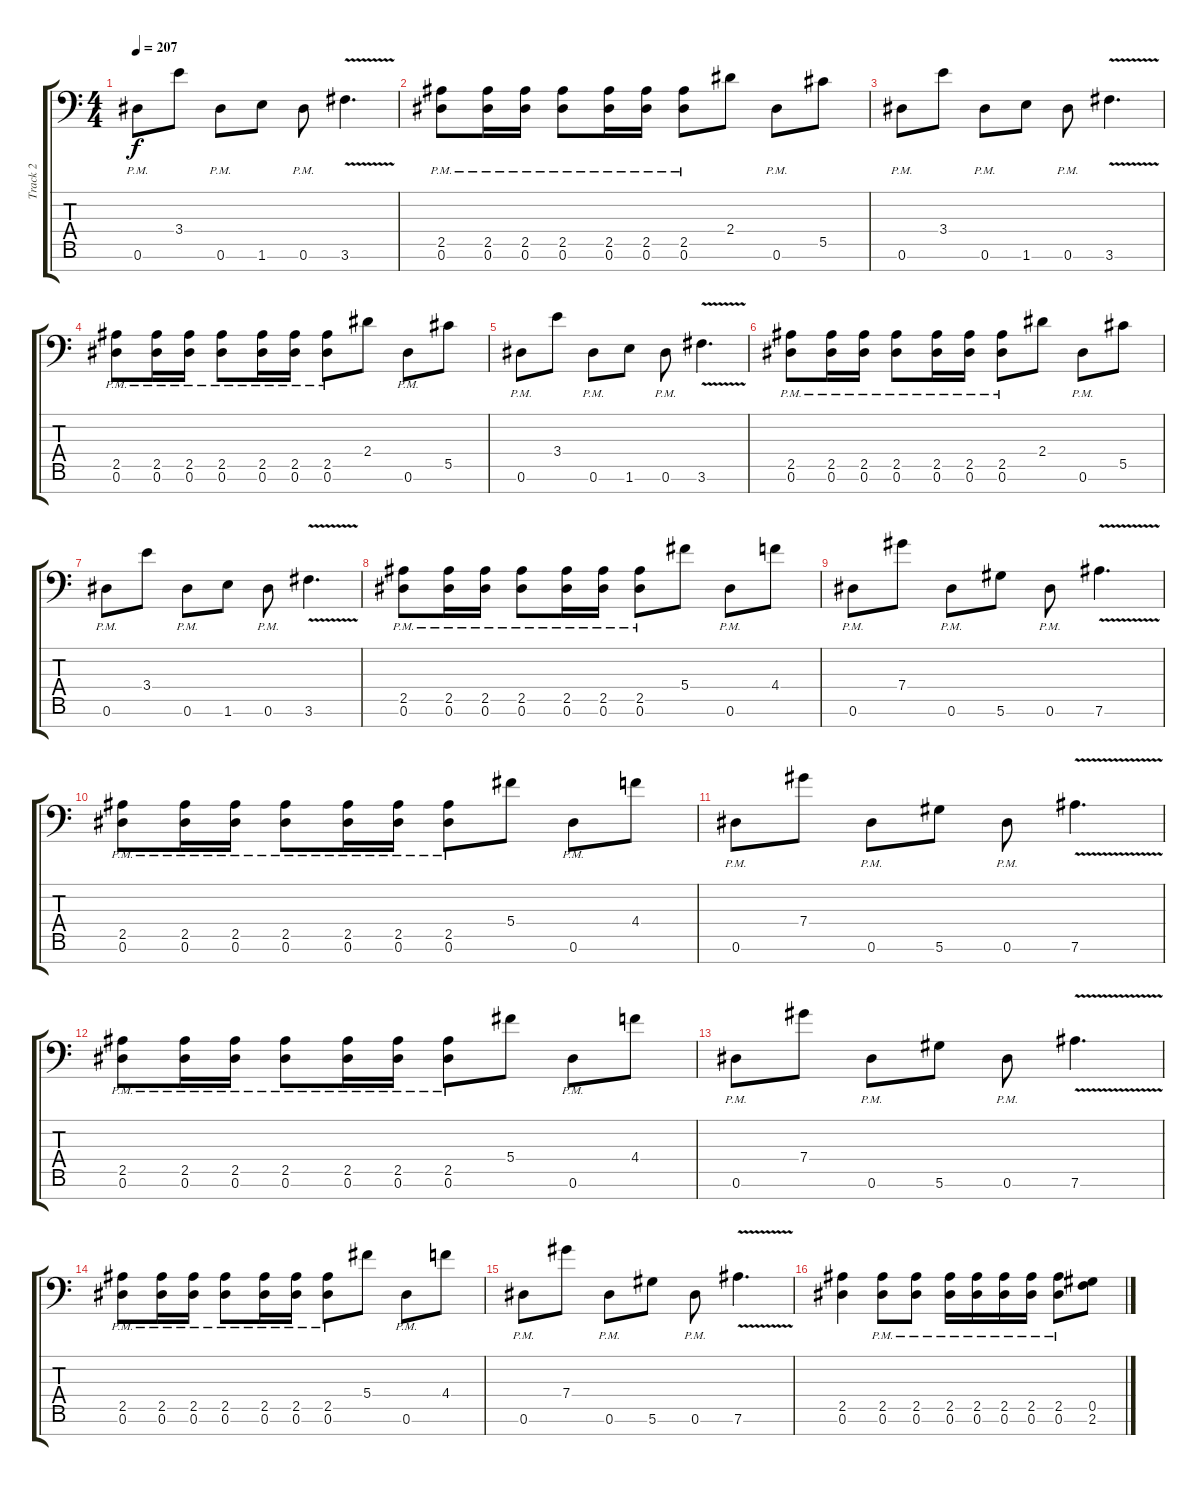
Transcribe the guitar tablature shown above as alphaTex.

\track ("Track 2" "Track 2") {instrument overdrivenguitar}
\staff {score tabs}
\tuning (Eb4 Bb3 Gb3 Db3 Ab2 Eb2 Bb1) {hide}
\ts (4 4)
\tempo 207
\clef f4
\ks c
0.6{pm}.8{dy f} 3.4.8 0.6{pm}.8 1.6.8 0.6{pm}.8 3.6{v}.4{d} |
(2.5{pm} 0.6{pm}).8 (2.5{pm} 0.6{pm}).16 (2.5{pm} 0.6{pm}).16 (2.5{pm} 0.6{pm}).8 (2.5{pm} 0.6{pm}).16 (2.5{pm} 0.6{pm}).16 (2.5{pm} 0.6{pm}).8 2.4.8 0.6{pm}.8 5.5.8 |
0.6{pm}.8 3.4.8 0.6{pm}.8 1.6.8 0.6{pm}.8 3.6{v}.4{d} |
(2.5{pm} 0.6{pm}).8 (2.5{pm} 0.6{pm}).16 (2.5{pm} 0.6{pm}).16 (2.5{pm} 0.6{pm}).8 (2.5{pm} 0.6{pm}).16 (2.5{pm} 0.6{pm}).16 (2.5{pm} 0.6{pm}).8 2.4.8 0.6{pm}.8 5.5.8 |
0.6{pm}.8 3.4.8 0.6{pm}.8 1.6.8 0.6{pm}.8 3.6{v}.4{d} |
(2.5{pm} 0.6{pm}).8 (2.5{pm} 0.6{pm}).16 (2.5{pm} 0.6{pm}).16 (2.5{pm} 0.6{pm}).8 (2.5{pm} 0.6{pm}).16 (2.5{pm} 0.6{pm}).16 (2.5{pm} 0.6{pm}).8 2.4.8 0.6{pm}.8 5.5.8 |
0.6{pm}.8 3.4.8 0.6{pm}.8 1.6.8 0.6{pm}.8 3.6{v}.4{d} |
(2.5{pm} 0.6{pm}).8 (2.5{pm} 0.6{pm}).16 (2.5{pm} 0.6{pm}).16 (2.5{pm} 0.6{pm}).8 (2.5{pm} 0.6{pm}).16 (2.5{pm} 0.6{pm}).16 (2.5{pm} 0.6{pm}).8 5.4.8 0.6{pm}.8 4.4.8 |
0.6{pm}.8 7.4.8 0.6{pm}.8 5.6.8 0.6{pm}.8 7.6{v}.4{d} |
(2.5{pm} 0.6{pm}).8 (2.5{pm} 0.6{pm}).16 (2.5{pm} 0.6{pm}).16 (2.5{pm} 0.6{pm}).8 (2.5{pm} 0.6{pm}).16 (2.5{pm} 0.6{pm}).16 (2.5{pm} 0.6{pm}).8 5.4.8 0.6{pm}.8 4.4.8 |
0.6{pm}.8 7.4.8 0.6{pm}.8 5.6.8 0.6{pm}.8 7.6{v}.4{d} |
(2.5{pm} 0.6{pm}).8 (2.5{pm} 0.6{pm}).16 (2.5{pm} 0.6{pm}).16 (2.5{pm} 0.6{pm}).8 (2.5{pm} 0.6{pm}).16 (2.5{pm} 0.6{pm}).16 (2.5{pm} 0.6{pm}).8 5.4.8 0.6{pm}.8 4.4.8 |
0.6{pm}.8 7.4.8 0.6{pm}.8 5.6.8 0.6{pm}.8 7.6{v}.4{d} |
(2.5{pm} 0.6{pm}).8 (2.5{pm} 0.6{pm}).16 (2.5{pm} 0.6{pm}).16 (2.5{pm} 0.6{pm}).8 (2.5{pm} 0.6{pm}).16 (2.5{pm} 0.6{pm}).16 (2.5{pm} 0.6{pm}).8 5.4.8 0.6{pm}.8 4.4.8 |
0.6{pm}.8 7.4.8 0.6{pm}.8 5.6.8 0.6{pm}.8 7.6{v}.4{d} |
(2.5 0.6).4 (2.5{pm} 0.6{pm}).8 (2.5{pm} 0.6{pm}).8 (2.5{pm} 0.6{pm}).16 (2.5{pm} 0.6{pm}).16 (2.5{pm} 0.6{pm}).16 (2.5{pm} 0.6{pm}).16 (2.5{pm} 0.6{pm}).8 (0.5 2.6).8
